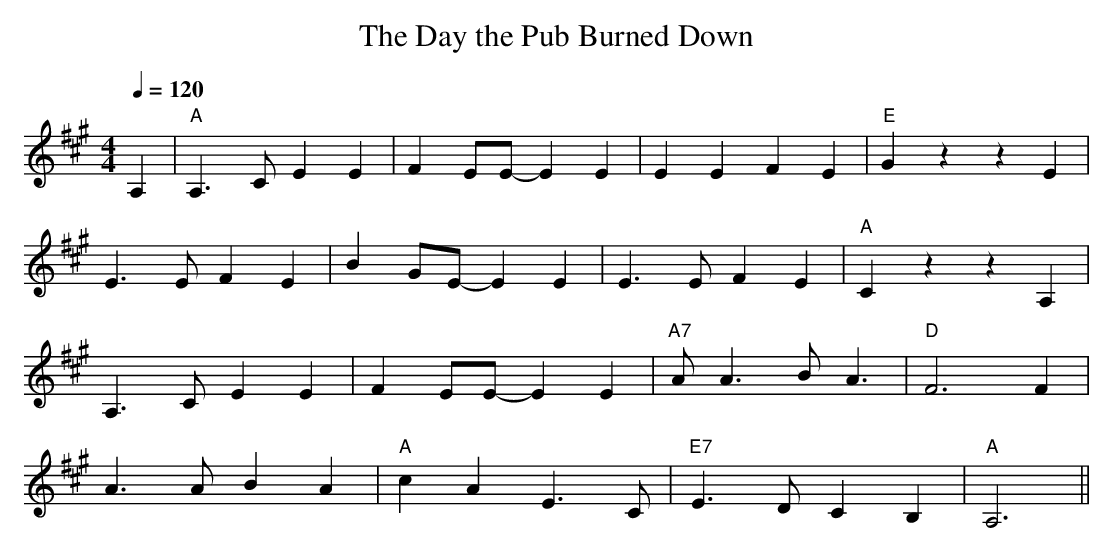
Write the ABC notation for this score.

X:1
T:Day the Pub Burned Down, The
M:4/4
L:1/4
Q:120
K:A
A,|"A"A,>CEE|FE/2E/2-EE|EEFE|"E"GzzE|
E>EFE|BG/2E/2-EE|E>EFE|"A"CzzA,|
A,>CEE|FE/2E/2-EE|"A7"A<A B<A|"D"F3F|
A>ABA|"A"cAE>C|"E7"E>DCB,|"A"A,3||
